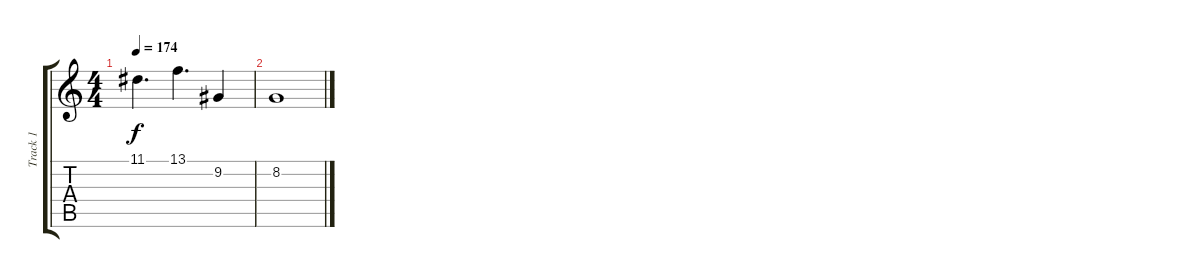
\track ("Track 1" "Track 1") {instrument acousticgrandpiano}
\staff {score tabs}
\tuning (E4 B3 G3 D3 A2 E2) {hide}
\ts (4 4)
\tempo 174
\clef g2
\ks c
11.1.4{d dy f volume 7} 13.1.4{d} 9.2.4 |
8.2.1
